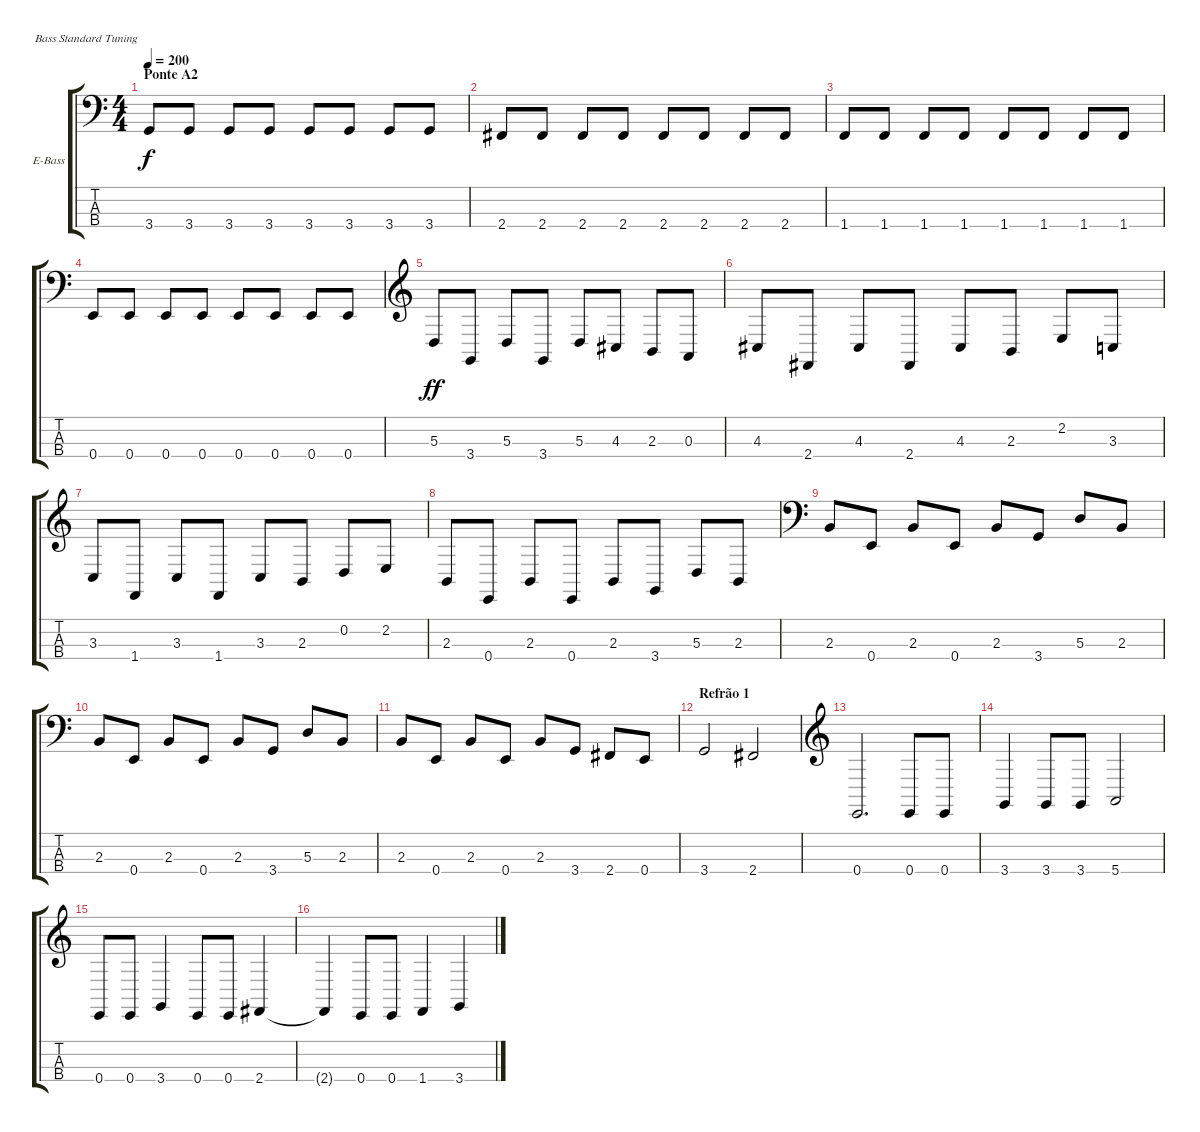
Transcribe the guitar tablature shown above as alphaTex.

\defaultSystemsLayout 4
\bracketExtendMode groupsimilarinstruments
\firstSystemTrackNameOrientation horizontal
\otherSystemsTrackNameOrientation horizontal
\track ("Bass" "E-Bass") {instrument electricbassfinger}
\staff {score tabs}
\tuning (G2 D2 A1 E1)
\ts (4 4)
\section ("" "Ponte A2")
\tempo 200
\clef f4
\ks c
3.4.8{dy f} 3.4.8 3.4.8 3.4.8 3.4.8 3.4.8 3.4.8 3.4.8 |
2.4.8 2.4.8 2.4.8 2.4.8 2.4.8 2.4.8 2.4.8 2.4.8 |
1.4.8 1.4.8 1.4.8 1.4.8 1.4.8 1.4.8 1.4.8 1.4.8 |
0.4.8 0.4.8 0.4.8 0.4.8 0.4.8 0.4.8 0.4.8 0.4.8 |
\clef g2
5.3.8{dy ff} 3.4.8 5.3.8 3.4.8 5.3.8 4.3.8 2.3.8 0.3.8 |
4.3.8 2.4.8 4.3.8 2.4.8 4.3.8 2.3.8 2.2.8 3.3.8 |
3.3.8 1.4.8 3.3.8 1.4.8 3.3.8 2.3.8 0.2.8 2.2.8 |
2.3.8 0.4.8 2.3.8 0.4.8 2.3.8 3.4.8 5.3.8 2.3.8 |
\clef f4
2.3.8 0.4.8 2.3.8 0.4.8 2.3.8 3.4.8 5.3.8 2.3.8 |
2.3.8 0.4.8 2.3.8 0.4.8 2.3.8 3.4.8 5.3.8 2.3.8 |
2.3.8 0.4.8 2.3.8 0.4.8 2.3.8 3.4.8 2.4.8 0.4.8 |
\section ("" "Refrão 1")
3.4.2 2.4.2 |
\clef g2
0.4.2{d} 0.4.8 0.4.8 |
3.4.4 3.4.8 3.4.8 5.4.2 |
0.4.8 0.4.8 3.4.4 0.4.8 0.4.8 2.4.4 |
2.4{t}.4 0.4.8 0.4.8 1.4.4 3.4.4
